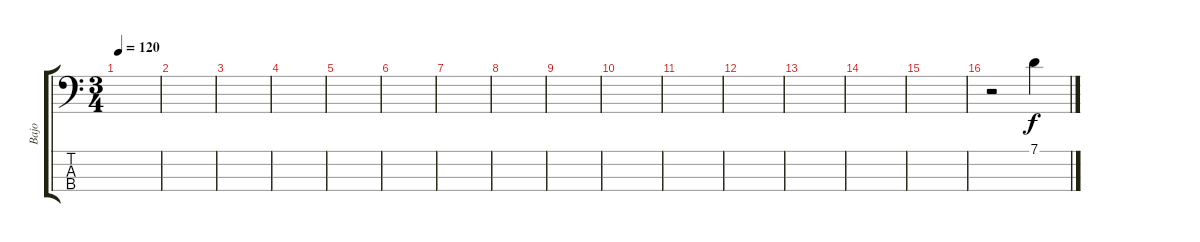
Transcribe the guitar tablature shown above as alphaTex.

\track ("Bajo" "Bajo") {instrument electricbassfinger}
\staff {score tabs}
\tuning (G2 D2 A1 E1) {hide}
\ts (3 4)
\tempo 120
\clef f4
\ks c
|
|
|
|
|
|
|
|
|
|
|
|
|
|
|
r.2 7.1.4{volume 12}
